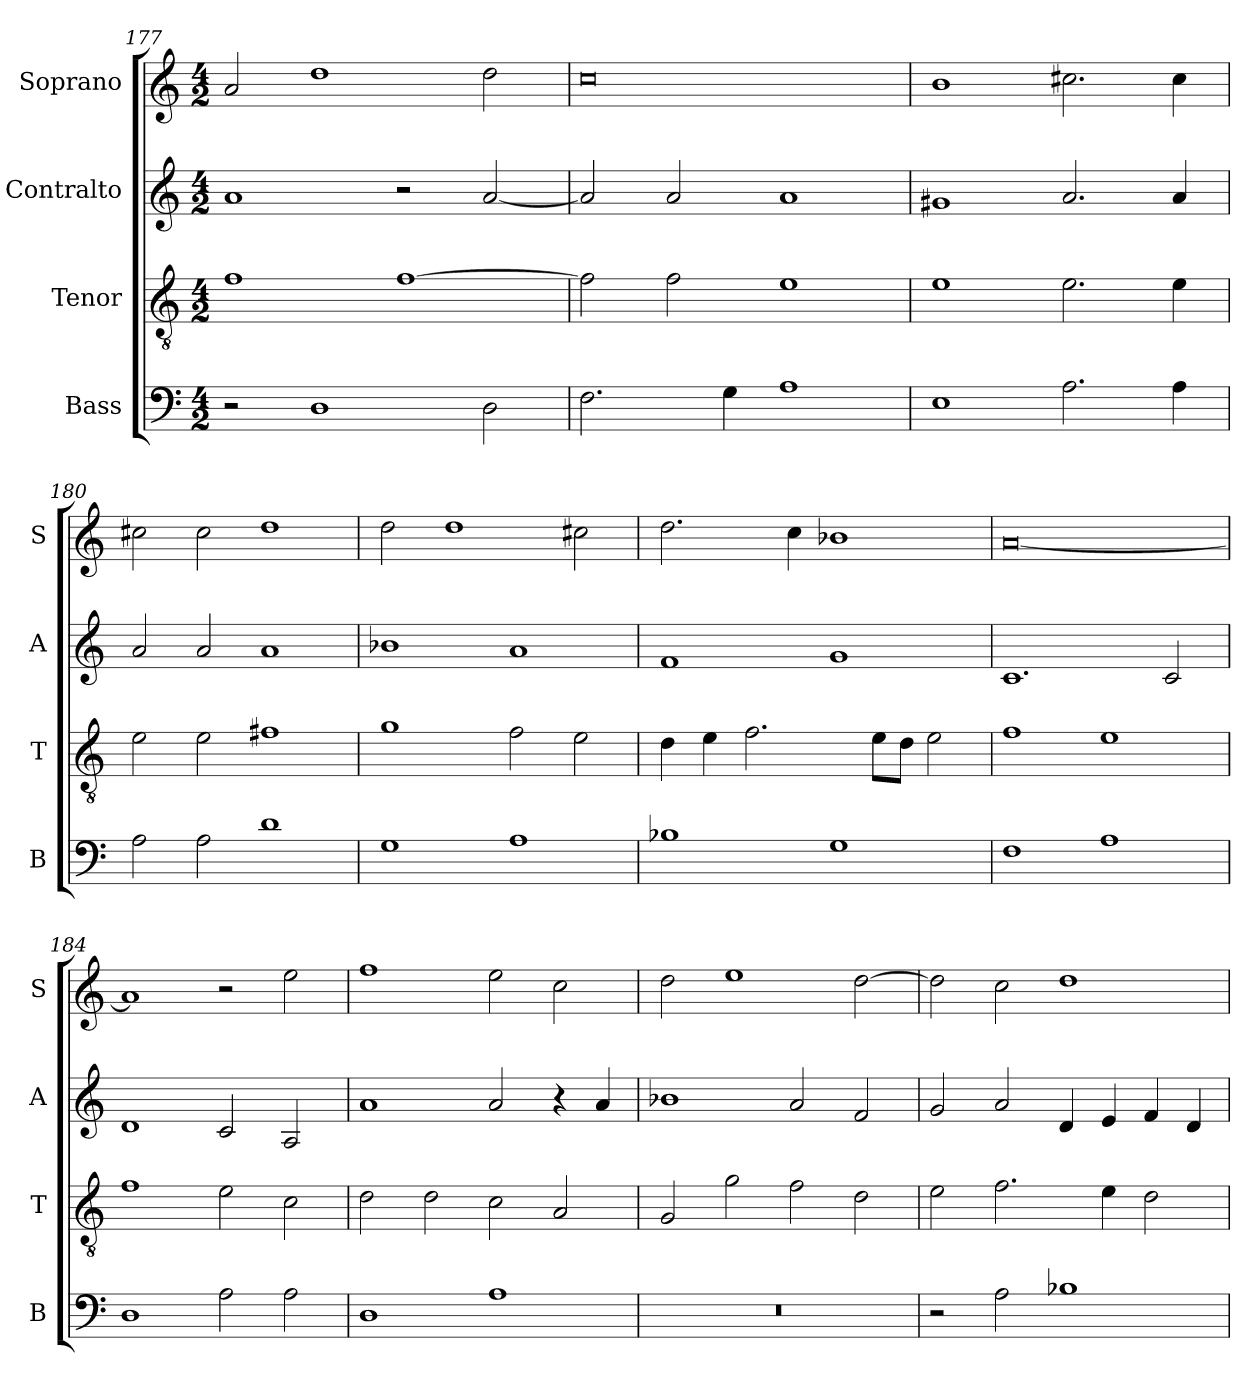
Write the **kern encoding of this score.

**kern	**kern	**kern	**kern
*part4	*part3	*part2	*part1
*staff4	*staff3	*staff2	*staff1
*I"Bass	*I"Tenor	*I"Contralto	*I"Soprano
*I'B	*I'T	*I'A	*I'S
*clefF4	*clefGv2	*clefG2	*clefG2
*k[]	*k[]	*k[]	*k[]
*D:dor	*D:dor	*D:dor	*D:dor
*M4/2	*M4/2	*M4/2	*M4/2
=177	=177	=177	=177
2r	1f	1a	2a
1D	.	.	1dd
.	[1f	2r	.
2D	.	[2a	2dd
=178	=178	=178	=178
2.F	2f]	2a]	0cc
.	2f	2a	.
4G	.	.	.
1A	1e	1a	.
=179	=179	=179	=179
1E	1e	1g#X	1b
2.A	2.e	2.a	2.cc#X
4A	4e	4a	4cc#
=180	=180	=180	=180
2A	2e	2a	2cc#X
2A	2e	2a	2cc#
1d	1f#X	1a	1dd
=181	=181	=181	=181
1G	1g	1b-X	2dd
.	.	.	1dd
1A	2f	1a	.
.	2e	.	2cc#X
=182	=182	=182	=182
1B-X	4d	1f	2.dd
.	4e	.	.
.	2.f	.	.
.	.	.	4cc
1G	.	1g	1b-X
.	8e\L	.	.
.	8d\J	.	.
.	2e	.	.
=183	=183	=183	=183
1F	1f	1.c	[0a
1A	1e	.	.
.	.	2c	.
=184	=184	=184	=184
1D	1f	1d	1a]
2A	2e	2c	2r
2A	2c	2A	2ee
=185	=185	=185	=185
1D	2d	1a	1ff
.	2d	.	.
1A	2c	2a	2ee
.	2A	4r	2cc
.	.	4a	.
=186	=186	=186	=186
0r	2G	1b-X	2dd
.	2g	.	1ee
.	2f	2a	.
.	2d	2f	[2dd
=187	=187	=187	=187
2r	2e	2g	2dd]
2A	2.f	2a	2cc
1B-X	.	4d	1dd
.	4e	4e	.
.	2d	4f	.
.	.	4d	.
=	=	=	=
*-	*-	*-	*-
